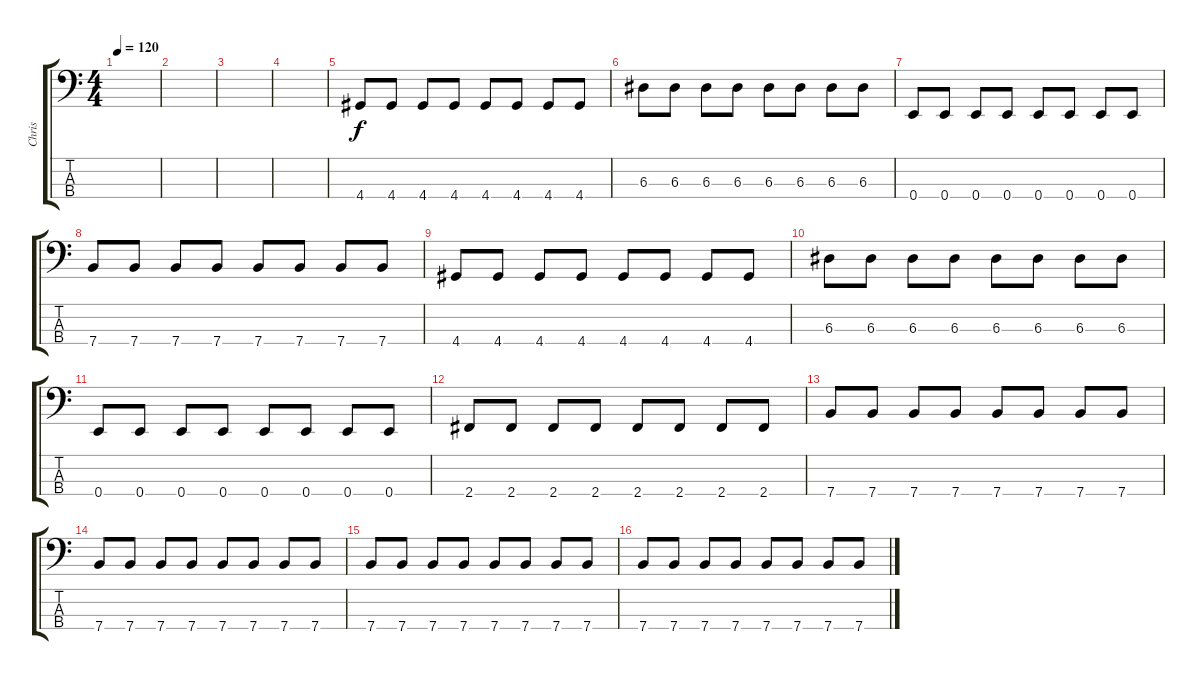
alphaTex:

\track ("Chris" "Chris") {instrument acousticbass}
\staff {score tabs}
\tuning (G2 D2 A1 E1) {hide}
\ts (4 4)
\tempo 120
\clef f4
\ks c
|
|
|
|
4.4.8 4.4.8 4.4.8 4.4.8 4.4.8 4.4.8 4.4.8 4.4.8 |
6.3.8 6.3.8 6.3.8 6.3.8 6.3.8 6.3.8 6.3.8 6.3.8 |
0.4.8 0.4.8 0.4.8 0.4.8 0.4.8 0.4.8 0.4.8 0.4.8 |
7.4.8 7.4.8 7.4.8 7.4.8 7.4.8 7.4.8 7.4.8 7.4.8 |
4.4.8 4.4.8 4.4.8 4.4.8 4.4.8 4.4.8 4.4.8 4.4.8 |
6.3.8 6.3.8 6.3.8 6.3.8 6.3.8 6.3.8 6.3.8 6.3.8 |
0.4.8 0.4.8 0.4.8 0.4.8 0.4.8 0.4.8 0.4.8 0.4.8 |
2.4.8 2.4.8 2.4.8 2.4.8 2.4.8 2.4.8 2.4.8 2.4.8 |
7.4.8 7.4.8 7.4.8 7.4.8 7.4.8 7.4.8 7.4.8 7.4.8 |
7.4.8 7.4.8 7.4.8 7.4.8 7.4.8 7.4.8 7.4.8 7.4.8 |
7.4.8 7.4.8 7.4.8 7.4.8 7.4.8 7.4.8 7.4.8 7.4.8 |
7.4.8 7.4.8 7.4.8 7.4.8 7.4.8 7.4.8 7.4.8 7.4.8
